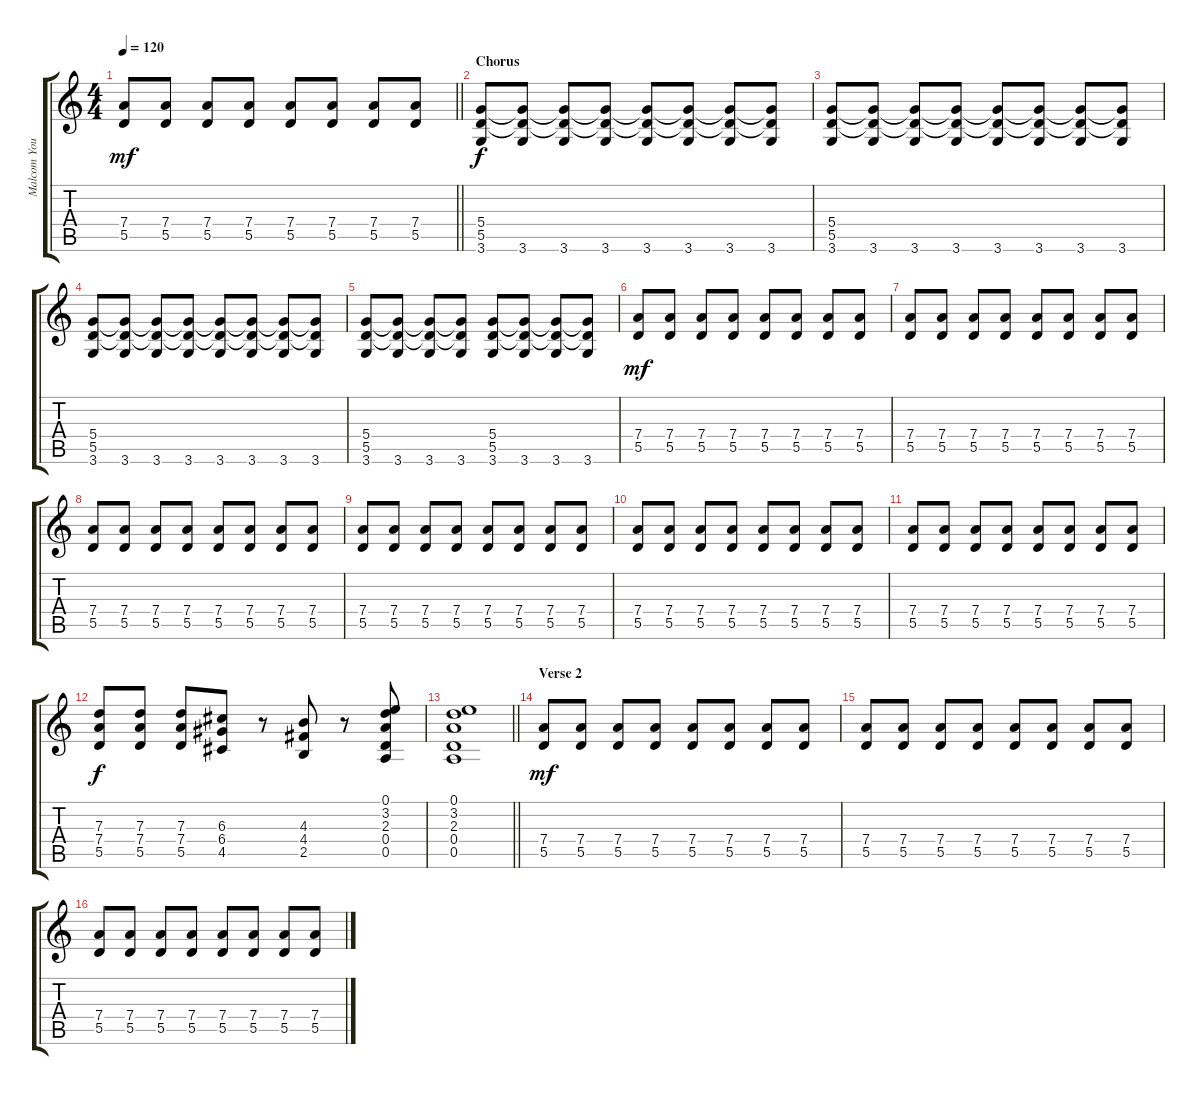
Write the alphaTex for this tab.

\track ("Malcom Young" "Malcom You") {instrument overdrivenguitar}
\staff {score tabs}
\tuning (E4 B3 G3 D3 A2 E2) {hide}
\ts (4 4)
\tempo 120
\clef g2
\barLineRight lightlight
\ks c
(7.4 5.5).8{dy mf} (7.4 5.5).8 (7.4 5.5).8 (7.4 5.5).8 (7.4 5.5).8 (7.4 5.5).8 (7.4 5.5).8 (7.4 5.5).8 |
\section ("" "Chorus")
(5.4 5.5 3.6).8{dy f} (5.4{t} 5.5{t} 3.6).8 (5.4{t} 5.5{t} 3.6).8 (5.4{t} 5.5{t} 3.6).8 (5.4{t} 5.5{t} 3.6).8 (5.4{t} 5.5{t} 3.6).8 (5.4{t} 5.5{t} 3.6).8 (5.4{t} 5.5{t} 3.6).8 |
(5.4 5.5 3.6).8 (5.4{t} 5.5{t} 3.6).8 (5.4{t} 5.5{t} 3.6).8 (5.4{t} 5.5{t} 3.6).8 (5.4{t} 5.5{t} 3.6).8 (5.4{t} 5.5{t} 3.6).8 (5.4{t} 5.5{t} 3.6).8 (5.4{t} 5.5{t} 3.6).8 |
(5.4 5.5 3.6).8 (5.4{t} 5.5{t} 3.6).8 (5.4{t} 5.5{t} 3.6).8 (5.4{t} 5.5{t} 3.6).8 (5.4{t} 5.5{t} 3.6).8 (5.4{t} 5.5{t} 3.6).8 (5.4{t} 5.5{t} 3.6).8 (5.4{t} 5.5{t} 3.6).8 |
(5.4 5.5 3.6).8 (5.4{t} 5.5{t} 3.6).8 (5.4{t} 5.5{t} 3.6).8 (5.4{t} 5.5{t} 3.6).8 (5.4 5.5 3.6).8 (5.4{t} 5.5{t} 3.6).8 (5.4{t} 5.5{t} 3.6).8 (5.4{t} 5.5{t} 3.6).8 |
(7.4 5.5).8{dy mf} (7.4 5.5).8 (7.4 5.5).8 (7.4 5.5).8 (7.4 5.5).8 (7.4 5.5).8 (7.4 5.5).8 (7.4 5.5).8 |
(7.4 5.5).8 (7.4 5.5).8 (7.4 5.5).8 (7.4 5.5).8 (7.4 5.5).8 (7.4 5.5).8 (7.4 5.5).8 (7.4 5.5).8 |
(7.4 5.5).8 (7.4 5.5).8 (7.4 5.5).8 (7.4 5.5).8 (7.4 5.5).8 (7.4 5.5).8 (7.4 5.5).8 (7.4 5.5).8 |
(7.4 5.5).8 (7.4 5.5).8 (7.4 5.5).8 (7.4 5.5).8 (7.4 5.5).8 (7.4 5.5).8 (7.4 5.5).8 (7.4 5.5).8 |
(7.4 5.5).8 (7.4 5.5).8 (7.4 5.5).8 (7.4 5.5).8 (7.4 5.5).8 (7.4 5.5).8 (7.4 5.5).8 (7.4 5.5).8 |
(7.4 5.5).8 (7.4 5.5).8 (7.4 5.5).8 (7.4 5.5).8 (7.4 5.5).8 (7.4 5.5).8 (7.4 5.5).8 (7.4 5.5).8 |
(7.3 7.4 5.5).8{dy f} (7.3 7.4 5.5).8 (7.3 7.4 5.5).8 (6.3 6.4 4.5).8 r.8 (4.3 4.4 2.5).8 r.8 (0.1 3.2 2.3 0.4 0.5).8 |
\barLineRight lightlight
(0.1 3.2 2.3 0.4 0.5).1 |
\section ("" "Verse 2")
(7.4 5.5).8{dy mf} (7.4 5.5).8 (7.4 5.5).8 (7.4 5.5).8 (7.4 5.5).8 (7.4 5.5).8 (7.4 5.5).8 (7.4 5.5).8 |
(7.4 5.5).8 (7.4 5.5).8 (7.4 5.5).8 (7.4 5.5).8 (7.4 5.5).8 (7.4 5.5).8 (7.4 5.5).8 (7.4 5.5).8 |
(7.4 5.5).8 (7.4 5.5).8 (7.4 5.5).8 (7.4 5.5).8 (7.4 5.5).8 (7.4 5.5).8 (7.4 5.5).8 (7.4 5.5).8
